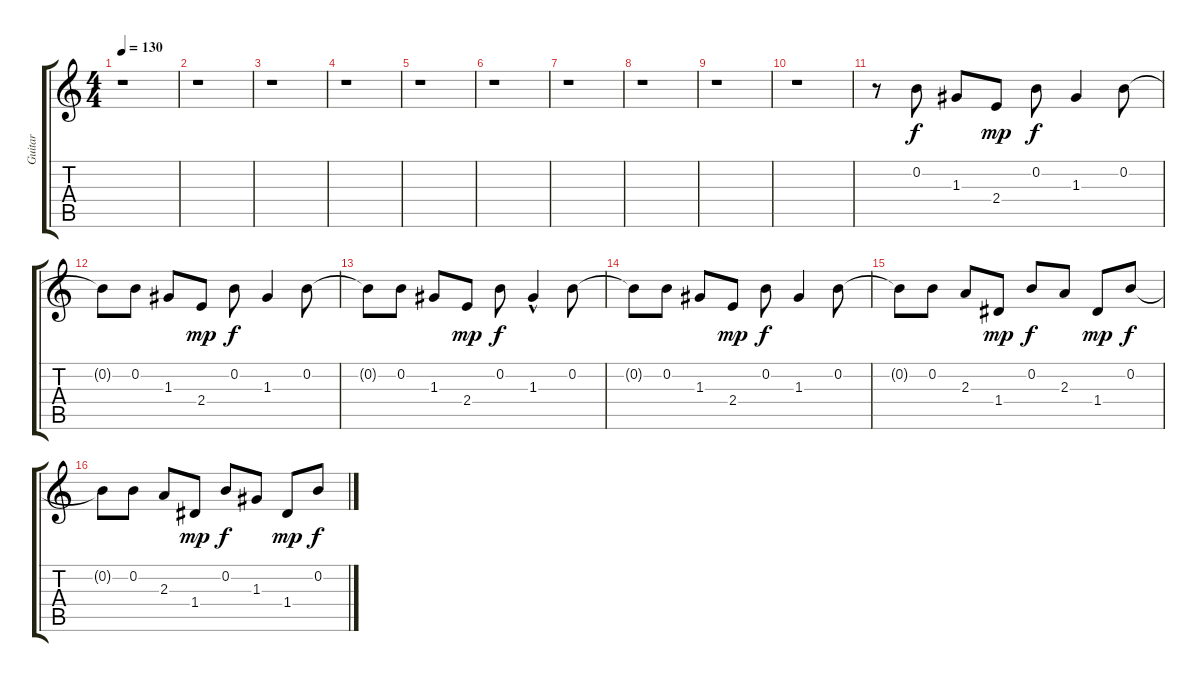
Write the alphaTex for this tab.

\track ("Guitar" "Guitar") {instrument acousticguitarsteel}
\staff {score tabs}
\tuning (E4 B3 G3 D3 A2 E2) {hide}
\ts (4 4)
\tempo 130
\clef g2
\ks c
r.1{dy f instrument acousticguitarsteel} |
r.1 |
r.1 |
r.1 |
r.1 |
r.1 |
r.1 |
r.1 |
r.1 |
r.1 |
r.8 0.2.8 1.3.8 2.4.8{dy mp} 0.2.8{dy f} 1.3.4 0.2.8 |
0.2{t}.8 0.2.8 1.3.8 2.4.8{dy mp} 0.2.8{dy f} 1.3.4 0.2.8 |
0.2{t}.8 0.2.8 1.3.8 2.4.8{dy mp} 0.2.8{dy f} 1.3{hac}.4 0.2.8 |
0.2{t}.8 0.2.8 1.3.8 2.4.8{dy mp} 0.2.8{dy f} 1.3.4 0.2.8 |
0.2{t}.8 0.2.8 2.3.8 1.4.8{dy mp} 0.2.8{dy f} 2.3.8 1.4.8{dy mp} 0.2.8{dy f} |
0.2{t}.8 0.2.8 2.3.8 1.4.8{dy mp} 0.2.8{dy f} 1.3.8 1.4.8{dy mp} 0.2.8{dy f}
